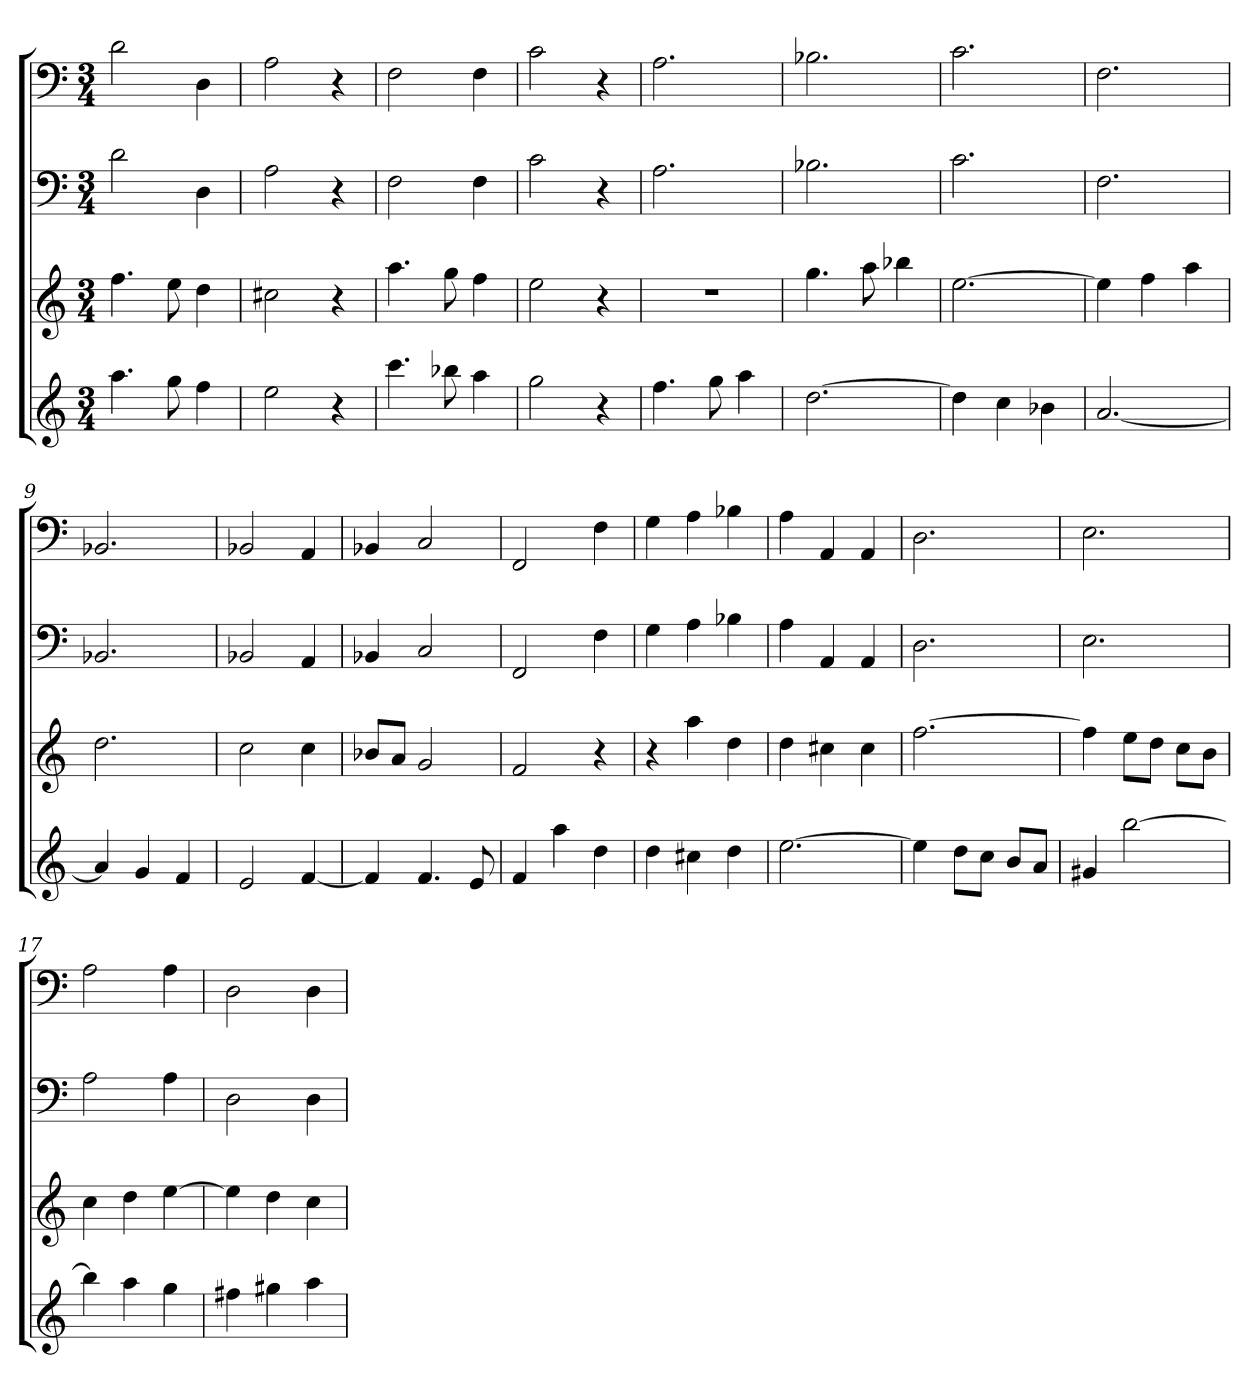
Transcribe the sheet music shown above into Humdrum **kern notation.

**kern	**kern	**kern	**kern
*part4	*part3	*part2	*part1
*staff4	*staff3	*staff2	*staff1
*k[]	*k[]	*k[]	*k[]
*a:	*a:	*a:	*a:
*M3/4	*M3/4	*M3/4	*M3/4
=1	=1	=1	=1
4.aa	4.ff	2d	2d
8gg	8ee	.	.
4ff	4dd	4D	4D
=2	=2	=2	=2
2ee	2cc#X	2A	2A
4r	4r	4r	4r
=3	=3	=3	=3
4.ccc	4.aa	2F	2F
8bb-X	8gg	.	.
4aa	4ff	4F	4F
=4	=4	=4	=4
2gg	2ee	2c	2c
4r	4r	4r	4r
=5	=5	=5	=5
4.ff	2.r	2.A	2.A
8gg	.	.	.
4aa	.	.	.
=6	=6	=6	=6
[2.dd	4.gg	2.B-X	2.B-X
.	8aa	.	.
.	4bb-X	.	.
=7	=7	=7	=7
4dd]	[2.ee	2.c	2.c
4cc	.	.	.
4b-X	.	.	.
=8	=8	=8	=8
[2.a	4ee]	2.F	2.F
.	4ff	.	.
.	4aa	.	.
=9	=9	=9	=9
4a]	2.dd	2.BB-X	2.BB-X
4g	.	.	.
4f	.	.	.
=10	=10	=10	=10
2e	2cc	2BB-X	2BB-X
[4f	4cc	4AA	4AA
=11	=11	=11	=11
4f]	8b-XL	4BB-X	4BB-X
.	8aJ	.	.
4.f	2g	2C	2C
8e	.	.	.
=12	=12	=12	=12
4f	2f	2FF	2FF
4aa	.	.	.
4dd	4r	4F	4F
=13	=13	=13	=13
4dd	4r	4G	4G
4cc#X	4aa	4A	4A
4dd	4dd	4B-X	4B-X
=14	=14	=14	=14
[2.ee	4dd	4A	4A
.	4cc#X	4AA	4AA
.	4cc#	4AA	4AA
=15	=15	=15	=15
4ee]	[2.ff	2.D	2.D
8ddL	.	.	.
8ccJ	.	.	.
8bL	.	.	.
8aJ	.	.	.
=16	=16	=16	=16
4g#X	4ff]	2.E	2.E
[2bb	8eeL	.	.
.	8ddJ	.	.
.	8ccL	.	.
.	8bJ	.	.
=17	=17	=17	=17
4bb]	4cc	2A	2A
4aa	4dd	.	.
4gg	[4ee	4A	4A
=18	=18	=18	=18
4ff#X	4ee]	2D	2D
4gg#X	4dd	.	.
4aa	4cc	4D	4D
=	=	=	=
*-	*-	*-	*-
